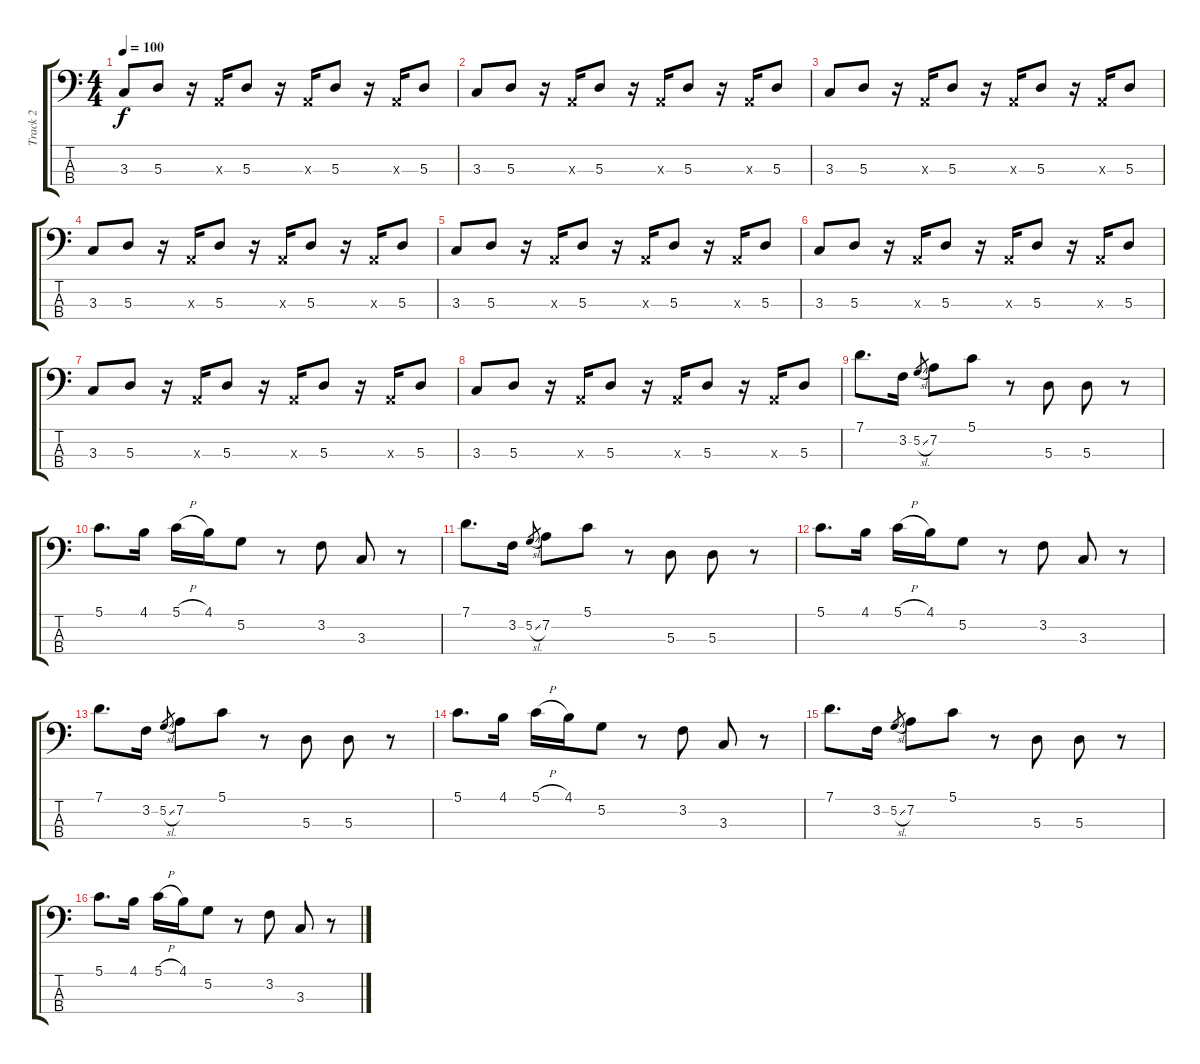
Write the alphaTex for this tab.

\track ("Track 2" "Track 2") {instrument electricbassfinger}
\staff {score tabs}
\tuning (G2 D2 A1 E1) {hide}
\ts (4 4)
\tempo 100
\clef f4
\ks c
3.3.8{dy f} 5.3.8 r.16 0.3{x}.16 5.3.8 r.16 0.3{x}.16 5.3.8 r.16 0.3{x}.16 5.3.8 |
3.3.8 5.3.8 r.16 0.3{x}.16 5.3.8 r.16 0.3{x}.16 5.3.8 r.16 0.3{x}.16 5.3.8 |
3.3.8 5.3.8 r.16 0.3{x}.16 5.3.8 r.16 0.3{x}.16 5.3.8 r.16 0.3{x}.16 5.3.8 |
3.3.8 5.3.8 r.16 0.3{x}.16 5.3.8 r.16 0.3{x}.16 5.3.8 r.16 0.3{x}.16 5.3.8 |
3.3.8 5.3.8 r.16 0.3{x}.16 5.3.8 r.16 0.3{x}.16 5.3.8 r.16 0.3{x}.16 5.3.8 |
3.3.8 5.3.8 r.16 0.3{x}.16 5.3.8 r.16 0.3{x}.16 5.3.8 r.16 0.3{x}.16 5.3.8 |
3.3.8 5.3.8 r.16 0.3{x}.16 5.3.8 r.16 0.3{x}.16 5.3.8 r.16 0.3{x}.16 5.3.8 |
3.3.8 5.3.8 r.16 0.3{x}.16 5.3.8 r.16 0.3{x}.16 5.3.8 r.16 0.3{x}.16 5.3.8 |
7.1.8{d} 3.2.16 5.2{sl}.8{gr} 7.2.8 5.1.8 r.8 5.3.8 5.3.8 r.8 |
5.1.8{d} 4.1.16 5.1{h}.16 4.1.16 5.2.8 r.8 3.2.8 3.3.8 r.8 |
7.1.8{d} 3.2.16 5.2{sl}.8{gr} 7.2.8 5.1.8 r.8 5.3.8 5.3.8 r.8 |
5.1.8{d} 4.1.16 5.1{h}.16 4.1.16 5.2.8 r.8 3.2.8 3.3.8 r.8 |
7.1.8{d} 3.2.16 5.2{sl}.8{gr} 7.2.8 5.1.8 r.8 5.3.8 5.3.8 r.8 |
5.1.8{d} 4.1.16 5.1{h}.16 4.1.16 5.2.8 r.8 3.2.8 3.3.8 r.8 |
7.1.8{d} 3.2.16 5.2{sl}.8{gr} 7.2.8 5.1.8 r.8 5.3.8 5.3.8 r.8 |
5.1.8{d} 4.1.16 5.1{h}.16 4.1.16 5.2.8 r.8 3.2.8 3.3.8 r.8
